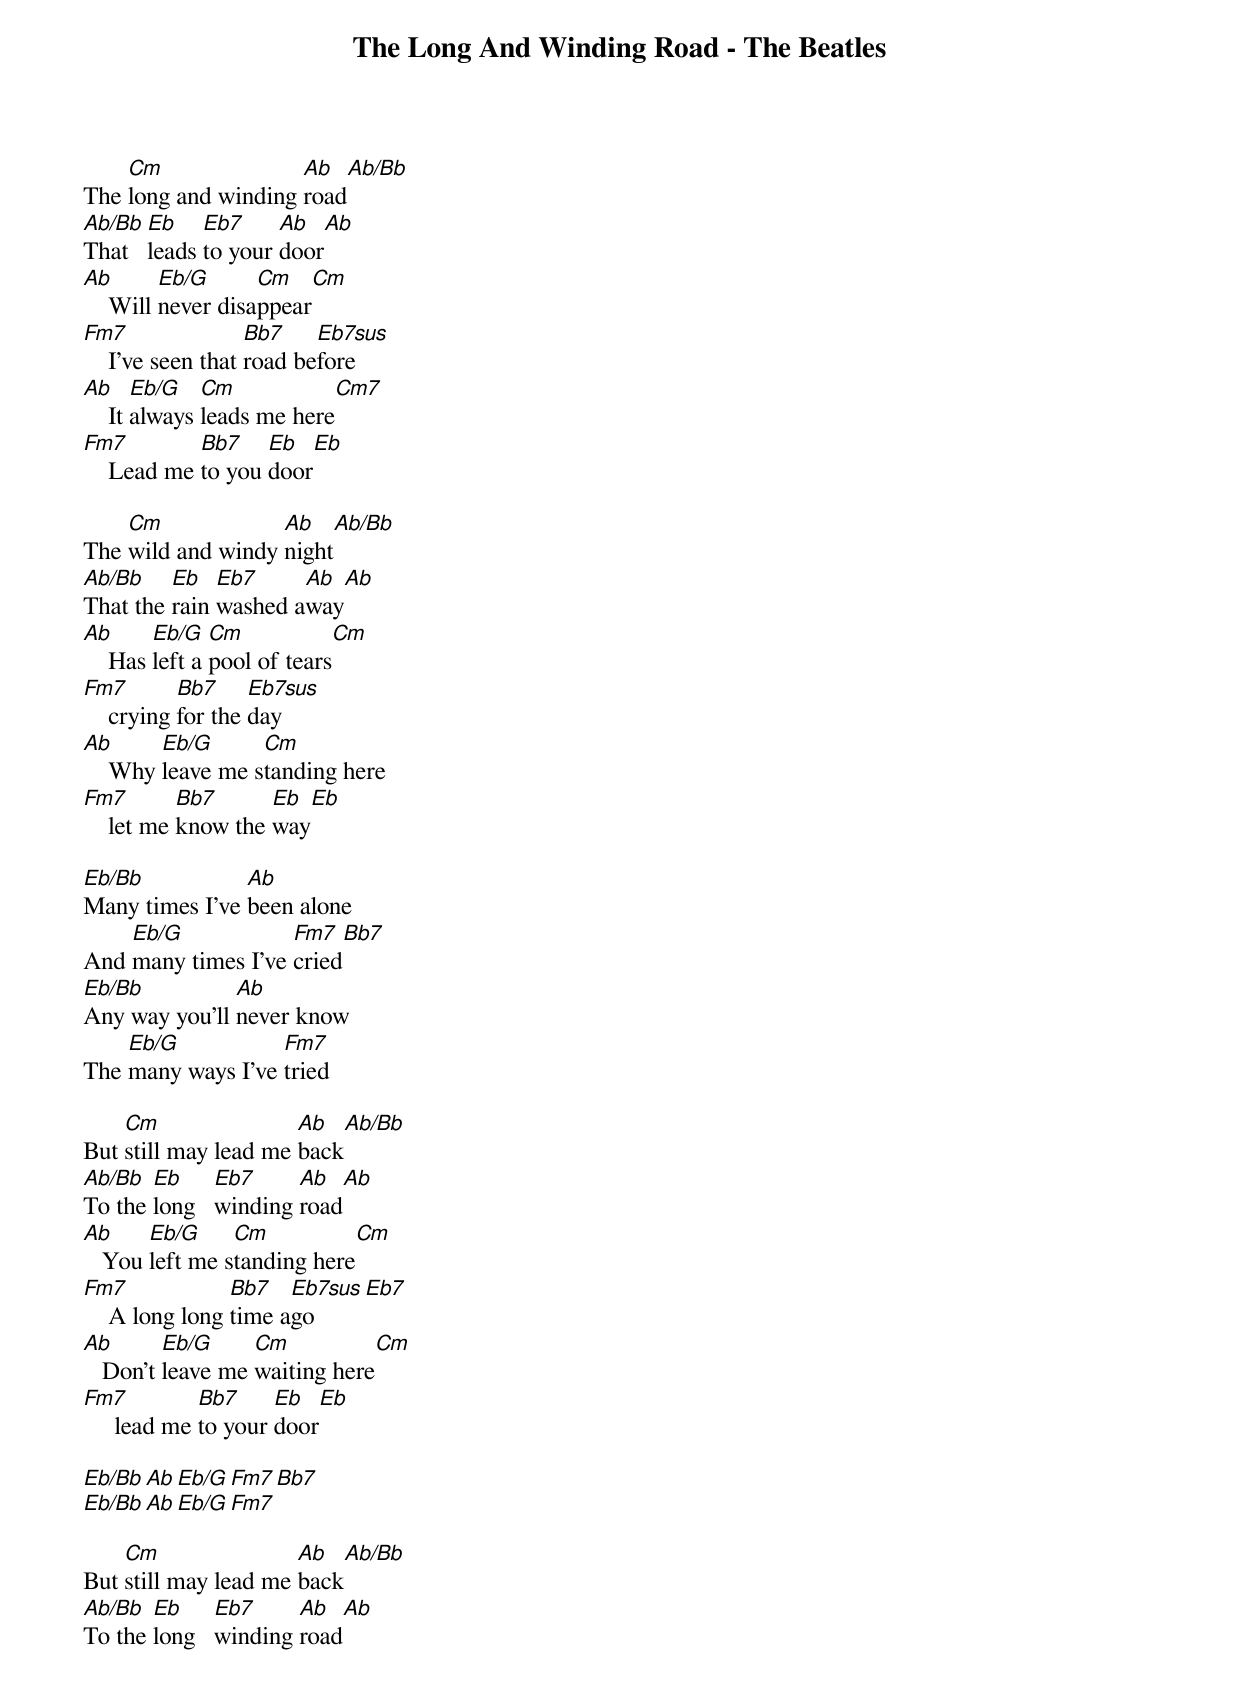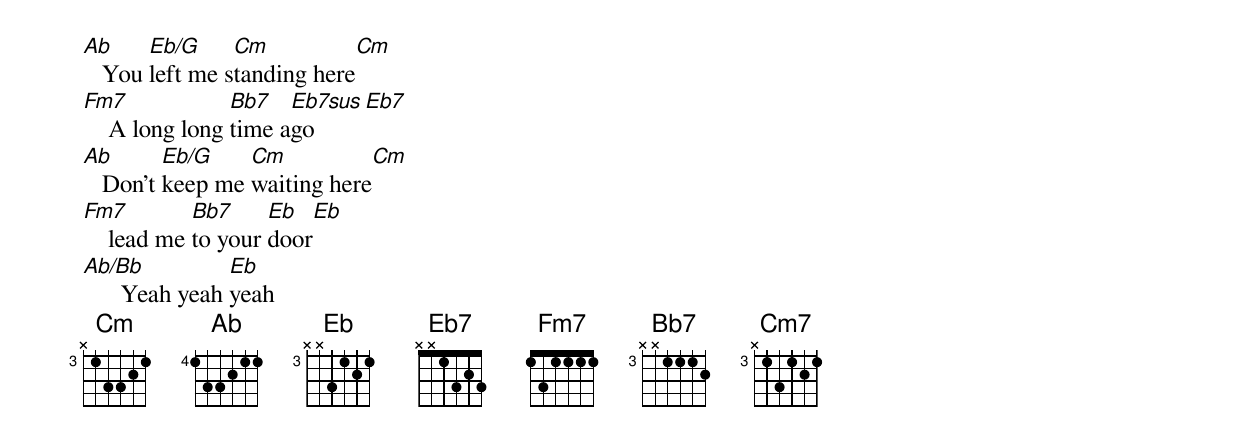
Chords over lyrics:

The Long And Winding Road - The Beatles

    Cm               Ab    Ab/Bb
The long and winding road
Ab/Bb  Eb    Eb7     Ab    Ab
That   leads to your door
Ab       Eb/G      Cm      Cm
    Will never disappear
Fm7                Bb7    Eb7sus
    I've seen that road before
Ab     Eb/G   Cm           Cm7
    It always leads me here
Fm7         Bb7    Eb    Eb
    Lead me to you door

    Cm             Ab    Ab/Bb
The wild and windy night
Ab/Bb    Eb   Eb7     Ab   Ab
That the rain washed away
Ab      Eb/G   Cm            Cm
    Has left a pool of tears
Fm7        Bb7     Eb7sus
    crying for the day
Ab      Eb/G      Cm
    Why leave me standing here
Fm7        Bb7      Eb    Eb
    let me know the way

Eb/Bb           Ab
Many times I've been alone
    Eb/G            Fm7   Bb7
And many times I've cried
Eb/Bb          Ab
Any way you'll never know
    Eb/G           Fm7
The many ways I've tried

    Cm                Ab    Ab/Bb
But still may lead me back
Ab/Bb  Eb     Eb7     Ab      Ab
To the long   winding road
Ab     Eb/G     Cm           Cm
   You left me standing here
Fm7             Bb7   Eb7sus  Eb7
    A long long time ago
Ab       Eb/G     Cm           Cm
   Don't leave me waiting here
Fm7          Bb7     Eb     Eb
     lead me to your door

Eb/Bb   Ab   Eb/G    Fm7 Bb7
Eb/Bb   Ab   Eb/G    Fm7

    Cm                Ab    Ab/Bb
But still may lead me back
Ab/Bb  Eb     Eb7     Ab     Ab
To the long   winding road
Ab     Eb/G     Cm            Cm
   You left me standing here
Fm7             Bb7   Eb7sus  Eb7
    A long long time ago
Ab       Eb/G    Cm             Cm
   Don't keep me waiting here
Fm7         Bb7     Eb     Eb
    lead me to your door
Ab/Bb           Eb
      Yeah yeah yeah
